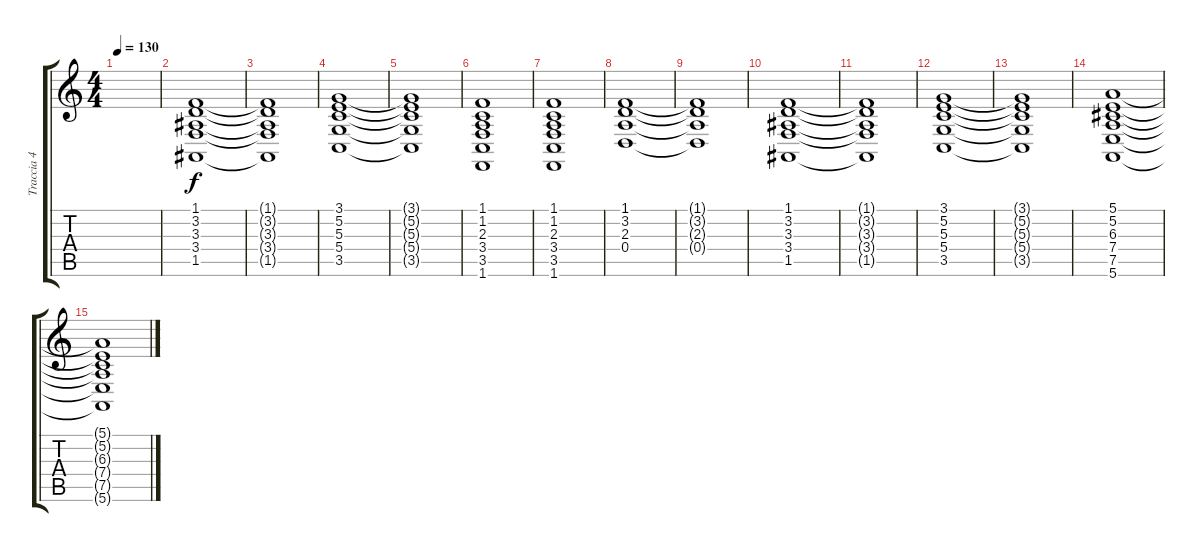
\track ("Traccia 4" "Traccia 4") {instrument churchorgan}
\staff {score tabs}
\tuning (E4 B3 G3 D3 A2 E2) {hide}
\ts (4 4)
\tempo 130
\clef g2
\ks c
|
(1.1 3.2 3.3 3.4 1.5).1{volume 7} |
(1.1{t} 3.2{t} 3.3{t} 3.4{t} 1.5{t}).1 |
(3.1 5.2 5.3 5.4 3.5).1 |
(3.1{t} 5.2{t} 5.3{t} 5.4{t} 3.5{t}).1 |
(1.1 1.2 2.3 3.4 3.5 1.6).1 |
(1.1 1.2 2.3 3.4 3.5 1.6).1 |
(1.1 3.2 2.3 0.4).1{volume 7} |
(1.1{t} 3.2{t} 2.3{t} 0.4{t}).1 |
(1.1 3.2 3.3 3.4 1.5).1 |
(1.1{t} 3.2{t} 3.3{t} 3.4{t} 1.5{t}).1 |
(3.1 5.2 5.3 5.4 3.5).1 |
(3.1{t} 5.2{t} 5.3{t} 5.4{t} 3.5{t}).1 |
(5.1 5.2 6.3 7.4 7.5 5.6).1 |
(5.1{t} 5.2{t} 6.3{t} 7.4{t} 7.5{t} 5.6{t}).1
